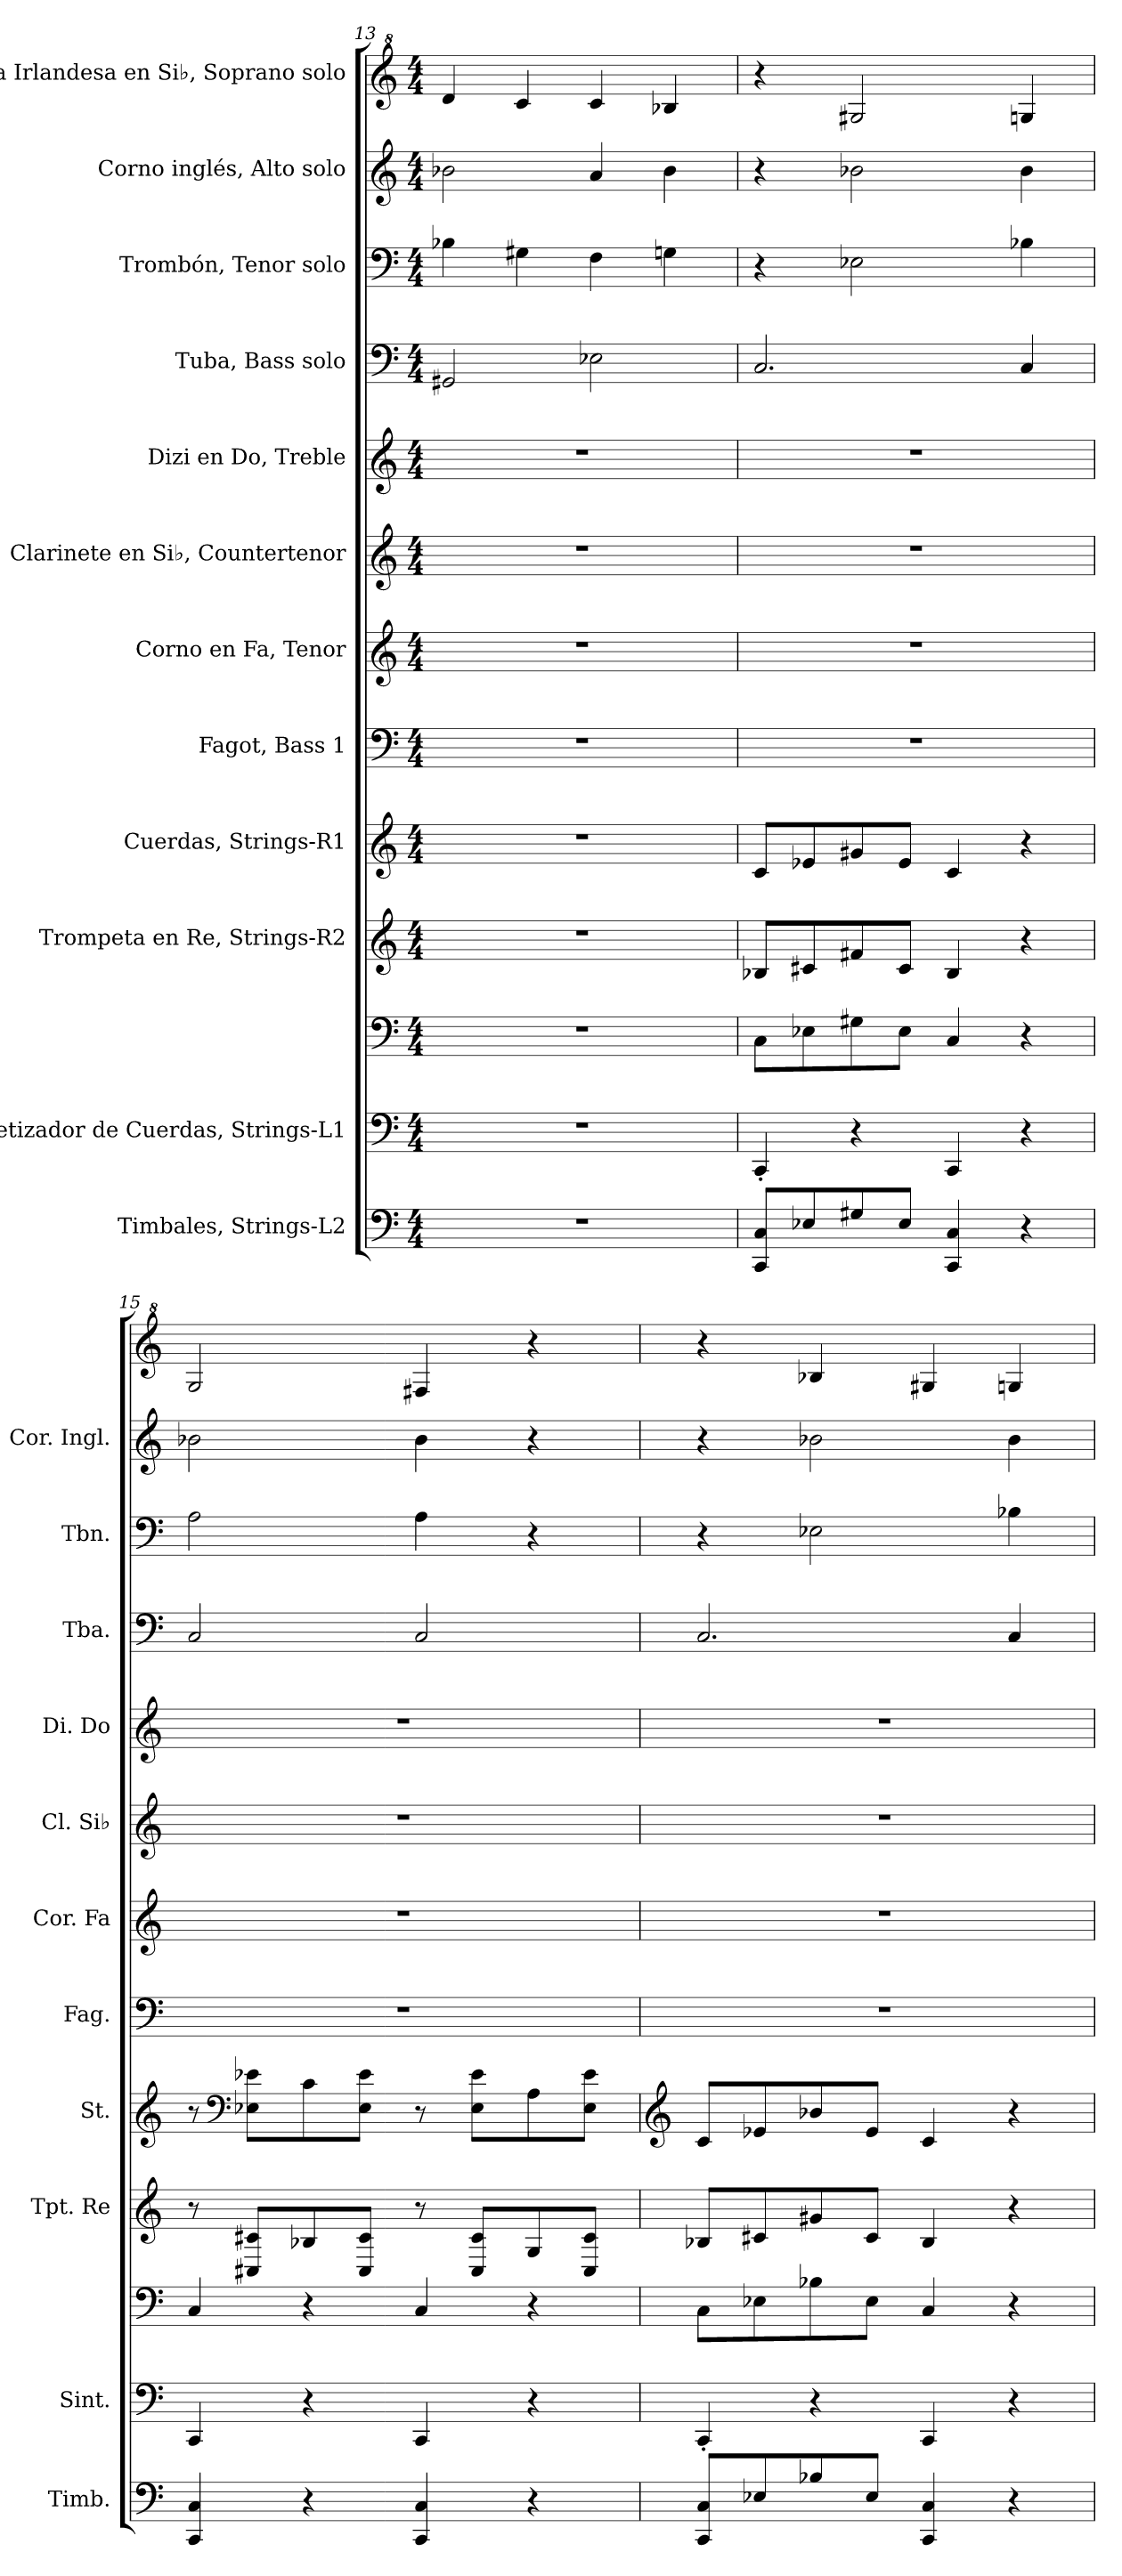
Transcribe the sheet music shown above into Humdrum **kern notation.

**kern	**kern	**kern	**kern	**kern	**kern	**kern	**kern	**kern	**kern	**kern	**kern	**kern
*part12	*part11	*part11	*part10	*part9	*part8	*part7	*part6	*part5	*part4	*part3	*part2	*part1
*staff13	*staff12	*staff11	*staff10	*staff9	*staff8	*staff7	*staff6	*staff5	*staff4	*staff3	*staff2	*staff1
*I"Timbales, Strings-L2	*I"Sintetizador de Cuerdas, Strings-L1	*	*I"Trompeta en Re, Strings-R2	*I"Cuerdas, Strings-R1	*I"Fagot, Bass 1	*I"Corno en Fa, Tenor	*I"Clarinete en Si♭, Countertenor	*I"Dizi en Do, Treble	*I"Tuba, Bass solo	*I"Trombón, Tenor solo	*I"Corno inglés, Alto solo	*I"Flauta Irlandesa en Si♭, Soprano solo
*I'Timb.	*I'Sint.	*	*I'Tpt. Re	*I'St.	*I'Fag.	*I'Cor. Fa	*I'Cl. Si♭	*I'Di. Do	*I'Tba.	*I'Tbn.	*I'Cor. Ingl.	*
*clefF4	*clefF4	*clefF4	*clefG2	*clefG2	*clefF4	*clefG2	*clefG2	*clefG2	*clefF4	*clefF4	*clefG2	*clefG^2
*	*	*	*ITrd-1c-2	*	*	*ITrd4c7	*ITrd1c2	*ITrd-7c-12	*	*	*ITrd4c7	*
*k[]	*k[]	*k[]	*k[f#c#]	*k[]	*k[]	*k[b-]	*k[b-e-]	*k[]	*k[]	*k[]	*k[b-]	*k[]
*M4/4	*M4/4	*M4/4	*M4/4	*M4/4	*M4/4	*M4/4	*M4/4	*M4/4	*M4/4	*M4/4	*M4/4	*M4/4
*MM90	*MM90	*MM90	*MM90	*MM90	*MM90	*MM90	*MM90	*MM90	*MM90	*MM90	*MM90	*MM90
=13	=13	=13	=13	=13	=13	=13	=13	=13	=13	=13	=13	=13
1r	1r	1r	1r	1r	1r	1r	1r	1r	2GG#X/	4B-X\	2e-X\	4dd/
.	.	.	.	.	.	.	.	.	.	4G#X\	.	4cc/
*	*	*	*	*	*	*	*	*	*	*	*	*MM85
.	.	.	.	.	.	.	.	.	2E-X\	4F\	4d/	4cc/
.	.	.	.	.	.	.	.	.	.	4Gn\	4e-\	4b-X/
!!LO:PB:g=z
=14	=14	=14	=14	=14	=14	=14	=14	=14	=14	=14	=14	=14
*	*	*	*	*	*	*	*	*	*	*	*	*MM80
8CC/ 8C/L	4CC'/	8C\L	8cn/L	8c/L	1r	1r	1r	1r	2.C/	4r	4r	4r
8E-X/	.	8E-X\	8d#X/	8e-X/	.	.	.	.	.	.	.	.
8G#X/	4r	8G#X\	8g#X/	8g#X/	.	.	.	.	.	2E-X\	2e-X\	2g#X/
8E-/J	.	8E-\J	8d#/J	8e-/J	.	.	.	.	.	.	.	.
4CC/ 4C/	4CC/	4C/	4c/	4c/	.	.	.	.	.	.	.	.
4r	4r	4r	4r	4r	.	.	.	.	4C/	4B-X\	4e-\	4gn/
=15	=15	=15	=15	=15	=15	=15	=15	=15	=15	=15	=15	=15
4CC/ 4C/	4CC/	4C/	8r	8r	1r	1r	1r	1r	2C/	2A\	2e-X\	2g/
*	*	*	*	*clefF4	*	*	*	*	*	*	*	*
.	.	.	8D#X/ 8d#X/L	8E-X\ 8e-X\L	.	.	.	.	.	.	.	.
4r	4r	4r	8cn/	8c\	.	.	.	.	.	.	.	.
.	.	.	8D#/ 8d#/J	8E-\ 8e-\J	.	.	.	.	.	.	.	.
4CC/ 4C/	4CC/	4C/	8r	8r	.	.	.	.	2C/	4A\	4e-\	4f#X/
.	.	.	8D#/ 8d#/L	8E-\ 8e-\L	.	.	.	.	.	.	.	.
4r	4r	4r	8A/	8A\	.	.	.	.	.	4r	4r	4r
.	.	.	8D#/ 8d#/J	8E-\ 8e-\J	.	.	.	.	.	.	.	.
=16	=16	=16	=16	=16	=16	=16	=16	=16	=16	=16	=16	=16
*	*	*	*	*clefG2	*	*	*	*	*	*	*	*
8CC/ 8C/L	4CC'/	8C\L	8cn/L	8c/L	1r	1r	1r	1r	2.C/	4r	4r	4r
8E-X/	.	8E-X\	8d#X/	8e-X/	.	.	.	.	.	.	.	.
8B-X/	4r	8B-X\	8a#X/	8b-X/	.	.	.	.	.	2E-X\	2e-X\	4b-X/
8E-/J	.	8E-\J	8d#/J	8e-/J	.	.	.	.	.	.	.	.
4CC/ 4C/	4CC/	4C/	4c/	4c/	.	.	.	.	.	.	.	4g#X/
4r	4r	4r	4r	4r	.	.	.	.	4C/	4B-X\	4e-\	4gn/
=	=	=	=	=	=	=	=	=	=	=	=	=
*-	*-	*-	*-	*-	*-	*-	*-	*-	*-	*-	*-	*-
